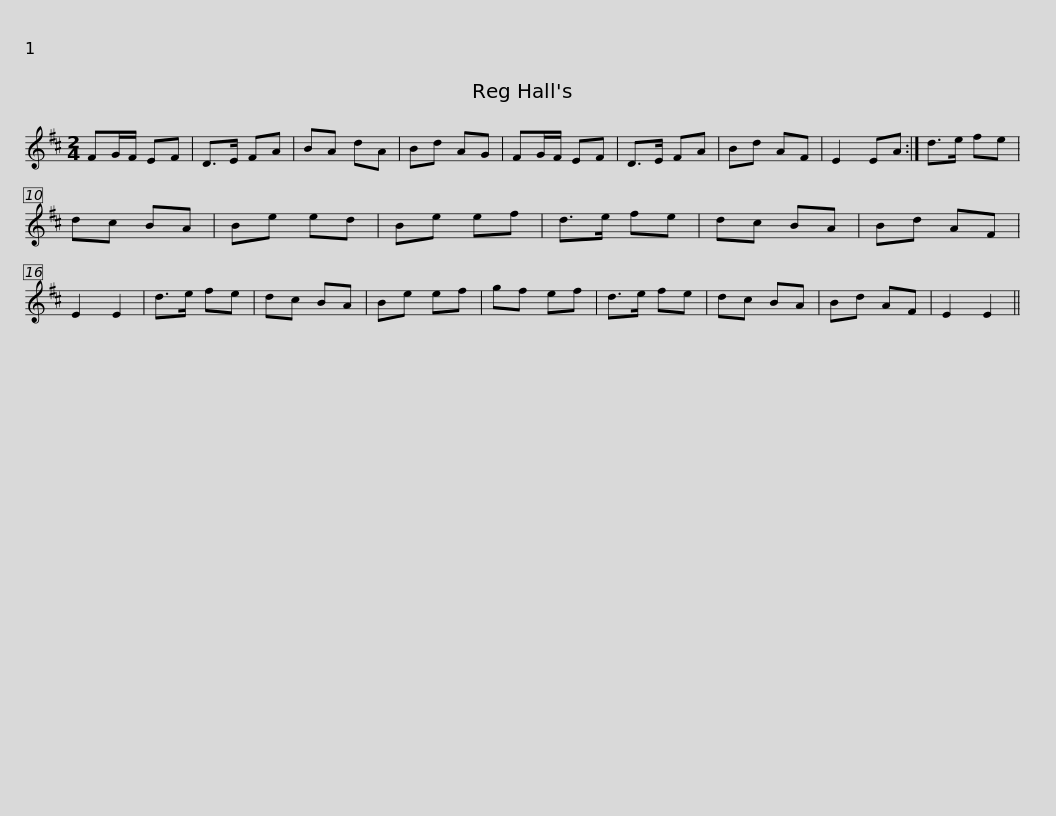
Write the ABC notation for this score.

X:1
L:1/8
M:2/4
I:linebreak $
K:D
V:1 treble
V:1
 FG/F/ EF | D>E FA | BA dA | Bd AG | FG/F/ EF | %5
 D>E FA | Bd AF | E2 EA :| d>e fe | dc BA |$ %10
 Be ed | Be ef | d>e fe | dc BA | Bd AF | %15
 E2 E2 | d>e fe | dc BA | Be ef | gf ef | %20
 d>e fe |$ dc BA | Bd AF | E2 E2 || %24
